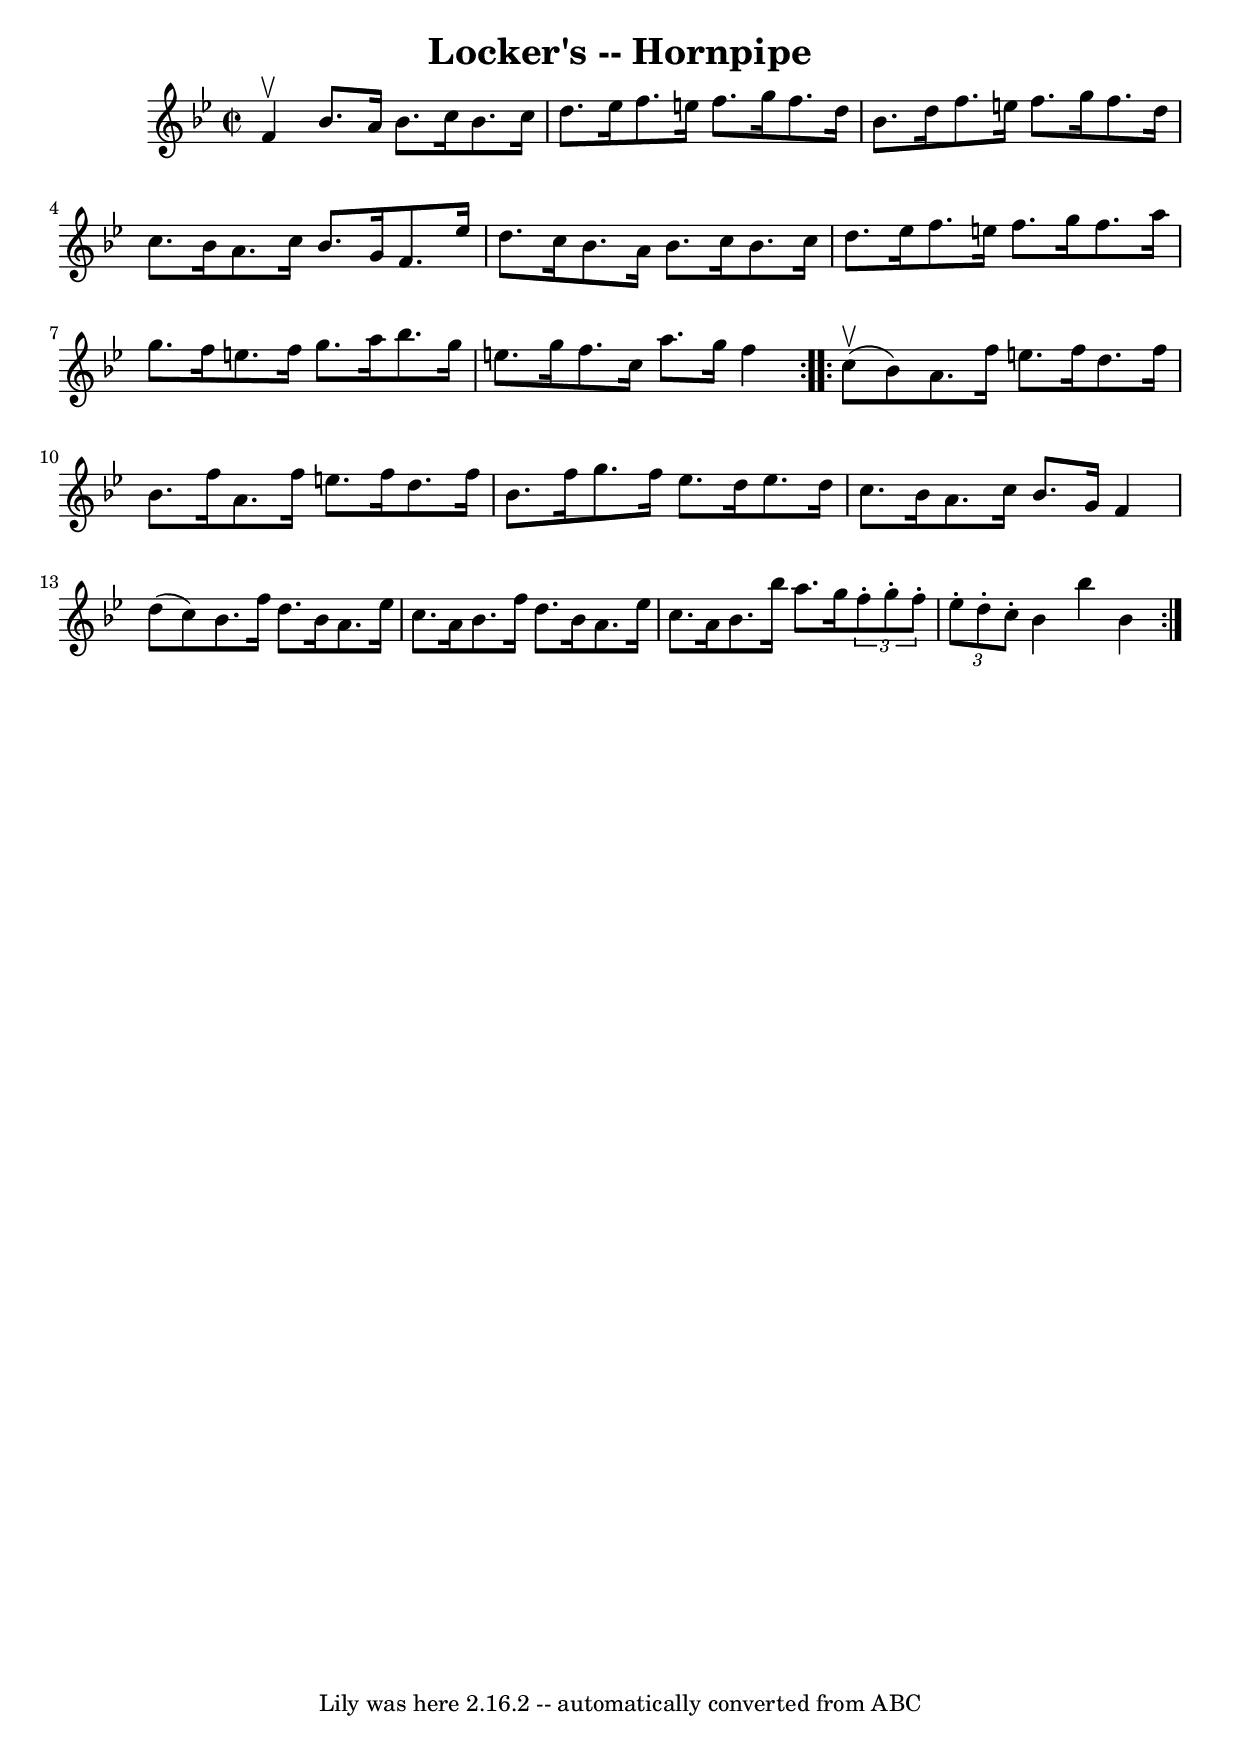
\version "2.16.2"
\include "Mammoth.ily"
\header {
  %% book = "Cole's 1000 Fiddle Tunes"
 crossRefNumber = "1"
 footnotes = ""
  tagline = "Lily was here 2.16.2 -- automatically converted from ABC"
  title = "Locker's -- Hornpipe"

}
voicedefault =  {



  \repeat volta 2 {

    \override Staff.TimeSignature #'style = #'C
    \time 2/2      \key bf \major f'4^\upbow  |
 bf'8. a'16 bf'8. c''16 bf'8. c''16 d''8. ef''16   |
 f''8. e''16 f''8. g''16 f''8. d''16 bf'8. d''16   |
 f''8. e''16 f''8. g''16 f''8. d''16 c''8. bf'16   |
 a'8. c''16 bf'8. g'16 f'8. ef''16 d''8. c''16   |
     |
 bf'8. a'16 bf'8. c''16 bf'8. c''16 d''8. ef''16   |
 f''8. e''16 f''8. g''16 f''8. a''16 g''8. f''16   |
 e''8. f''16 g''8. a''16 bf''8. g''16 e''8. g''16   |
 f''8. c''16 a''8. g''16 f''4  
  }     

  \repeat volta 2 { c''8 (^\upbow bf'8)  |
 a'8. f''16 e''8. f''16 d''8. f''16 bf'8. f''16   |
 a'8. f''16 e''8. f''16 d''8. f''16 bf'8. f''16   |
 g''8. f''16 ef''8. d''16 ef''8. d''16 c''8. bf'16   |
 a'8. c''16 bf'8. g'16 f'4 d''8 (c''8)  |
 bf'8. f''16 d''8. bf'16 a'8. ef''16 c''8. a'16   |
 bf'8. f''16 d''8. bf'16 a'8. ef''16 c''8. a'16    |
 bf'8. bf''16 a''8. g''16    \times 2/3 { f''8-.   
					 g''8-. f''8-. 
					     }   \times 2/3 { ef''8-. d''8-. c''8-.  							    }  |
    
 bf'4 bf''4 bf'4  
  }   

}

\score{
  <<

    \context Staff="default"
    {
      \voicedefault 
      
    }

  >>
  \layout {
    
  }
  \midi {
  }

}
